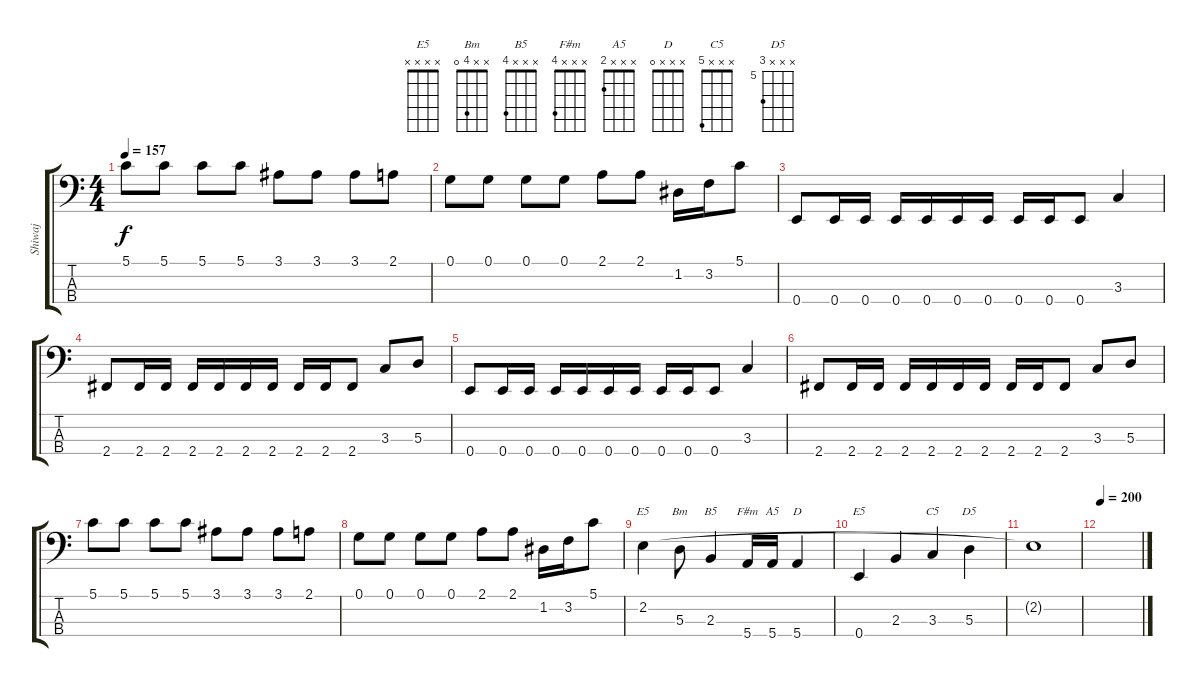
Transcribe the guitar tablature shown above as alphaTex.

\track ("Shiwaj" "Shiwaj") {instrument electricbassfinger}
\staff {score tabs}
\tuning (G2 D2 A1 E1) {hide}
\chord ("E5" x x 4 2)
\chord ("Bm" x x 4 0)
\chord ("B5" x x x 4)
\chord ("F#m" x x x 4)
\chord ("A5" x x x 2)
\chord ("D" x x x 0)
\chord ("E5" x x x x)
\chord ("C5" x x x 5)
\chord ("D5" x x x 7) {firstfret 5}
\ts (4 4)
\tempo 157
\clef f4
\ks c
5.1.8{dy f} 5.1.8 5.1.8 5.1.8 3.1.8 3.1.8 3.1.8 2.1.8 |
0.1.8 0.1.8 0.1.8 0.1.8 2.1.8 2.1.8 1.2.16 3.2.16 5.1.8 |
0.4.8 0.4.16 0.4.16 0.4.16 0.4.16 0.4.16 0.4.16 0.4.16 0.4.16 0.4.8 3.3.4 |
2.4.8 2.4.16 2.4.16 2.4.16 2.4.16 2.4.16 2.4.16 2.4.16 2.4.16 2.4.8 3.3.8 5.3.8 |
0.4.8 0.4.16 0.4.16 0.4.16 0.4.16 0.4.16 0.4.16 0.4.16 0.4.16 0.4.8 3.3.4 |
2.4.8 2.4.16 2.4.16 2.4.16 2.4.16 2.4.16 2.4.16 2.4.16 2.4.16 2.4.8 3.3.8 5.3.8 |
5.1.8 5.1.8 5.1.8 5.1.8 3.1.8 3.1.8 3.1.8 2.1.8 |
0.1.8 0.1.8 0.1.8 0.1.8 2.1.8 2.1.8 1.2.16 3.2.16 5.1.8 |
2.2.4{ch "E5"} 5.3.8{ch "Bm"} 2.3.4{ch "B5"} 5.4.16{ch "F#m"} 5.4.16{ch "A5"} 5.4.4{ch "D"} |
0.4.4{ch "E5"} 2.3.4 3.3.4{ch "C5"} 5.3.4{ch "D5"} |
2.2{t}.1 |
\tempo 200
